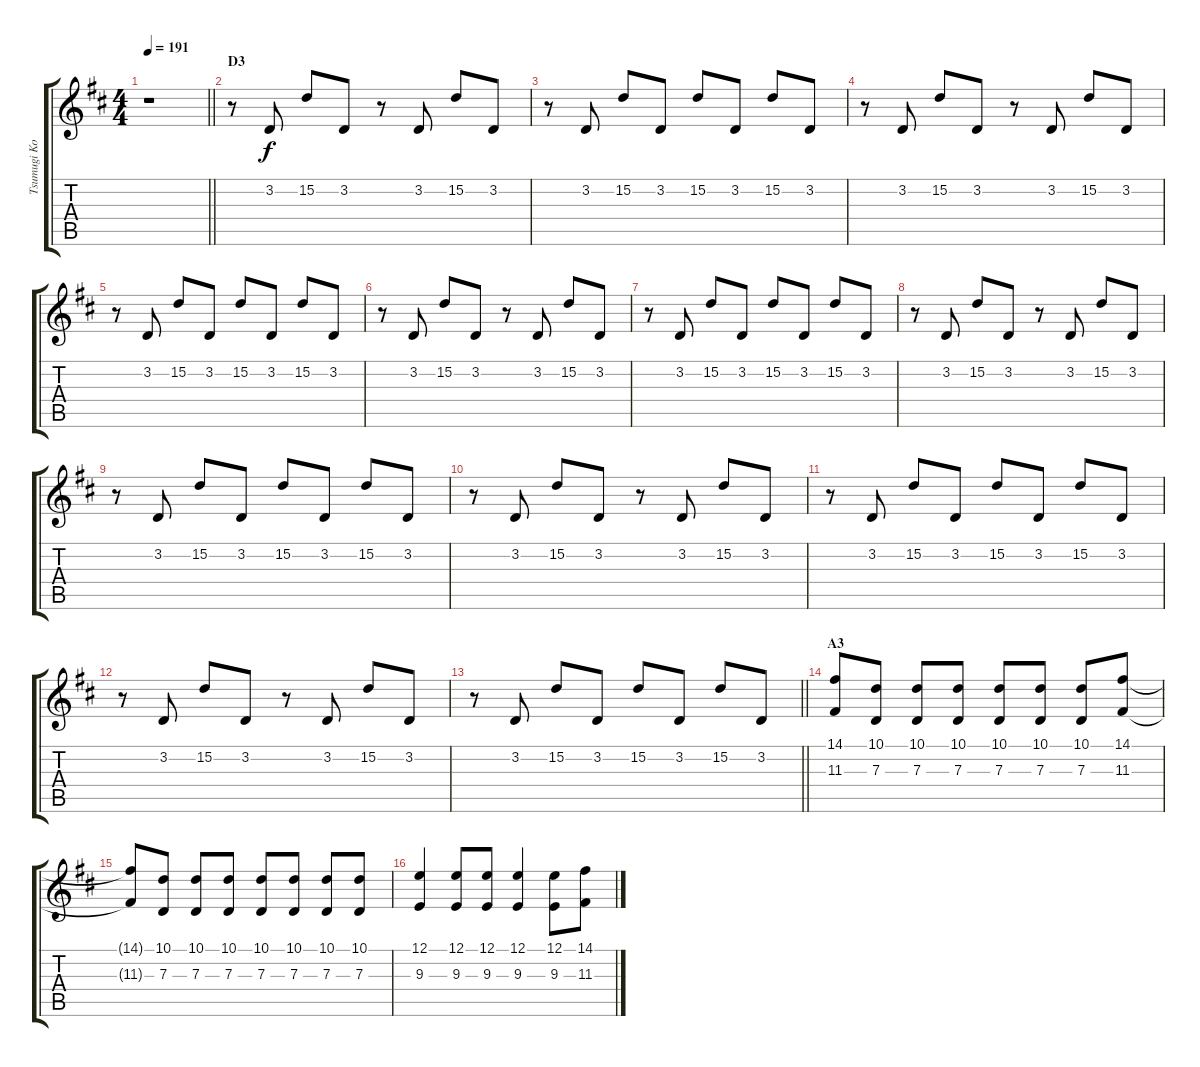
\track ("Tsumugi Kotobuki" "Tsumugi Ko") {instrument lead2sawtooth}
\staff {score tabs}
\tuning (E4 B3 G3 D3 A2 E2) {hide}
\ts (4 4)
\tempo 191
\clef g2
\barLineRight lightlight
\ks d
r.1{dy f} |
\section ("" "D3")
r.8{instrument lead1square} 3.2.8 15.2.8 3.2.8 r.8 3.2.8 15.2.8 3.2.8 |
r.8 3.2.8 15.2.8 3.2.8 15.2.8 3.2.8 15.2.8 3.2.8 |
r.8 3.2.8 15.2.8 3.2.8 r.8 3.2.8 15.2.8 3.2.8 |
r.8 3.2.8 15.2.8 3.2.8 15.2.8 3.2.8 15.2.8 3.2.8 |
r.8 3.2.8 15.2.8 3.2.8 r.8 3.2.8 15.2.8 3.2.8 |
r.8 3.2.8 15.2.8 3.2.8 15.2.8 3.2.8 15.2.8 3.2.8 |
r.8 3.2.8 15.2.8 3.2.8 r.8 3.2.8 15.2.8 3.2.8 |
r.8 3.2.8 15.2.8 3.2.8 15.2.8 3.2.8 15.2.8 3.2.8 |
r.8 3.2.8 15.2.8 3.2.8 r.8 3.2.8 15.2.8 3.2.8 |
r.8 3.2.8 15.2.8 3.2.8 15.2.8 3.2.8 15.2.8 3.2.8 |
r.8 3.2.8 15.2.8 3.2.8 r.8 3.2.8 15.2.8 3.2.8 |
\barLineRight lightlight
r.8 3.2.8 15.2.8 3.2.8 15.2.8 3.2.8 15.2.8 3.2.8 |
\section ("" "A3")
(14.1 11.3).8{instrument lead2sawtooth} (10.1 7.3).8 (10.1 7.3).8 (10.1 7.3).8 (10.1 7.3).8 (10.1 7.3).8 (10.1 7.3).8 (14.1 11.3).8 |
(14.1{t} 11.3{t}).8 (10.1 7.3).8 (10.1 7.3).8 (10.1 7.3).8 (10.1 7.3).8 (10.1 7.3).8 (10.1 7.3).8 (10.1 7.3).8 |
(12.1 9.3).4 (12.1 9.3).8 (12.1 9.3).8 (12.1 9.3).4 (12.1 9.3).8 (14.1 11.3).8
